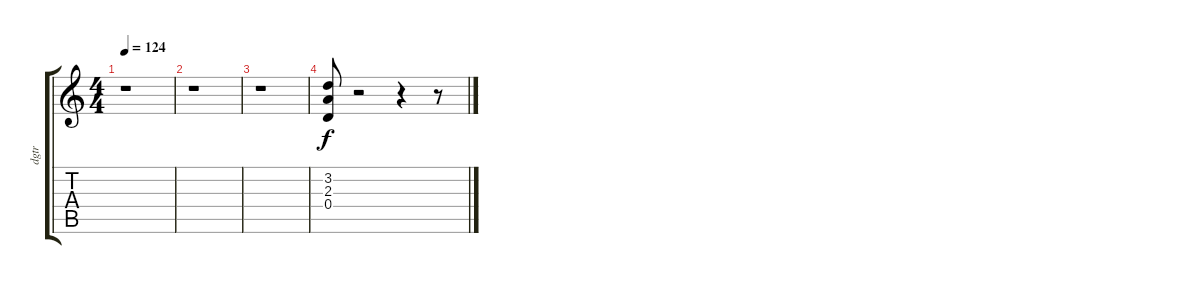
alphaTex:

\track ("dgtr" "dgtr") {instrument distortionguitar}
\staff {score tabs}
\tuning (E4 B3 G3 D3 A2 E2) {hide}
\ts (4 4)
\tempo 124
\clef g2
\ks c
r.1{dy f} |
r.1 |
r.1 |
(3.2 2.3 0.4).8 r.2 r.4 r.8
